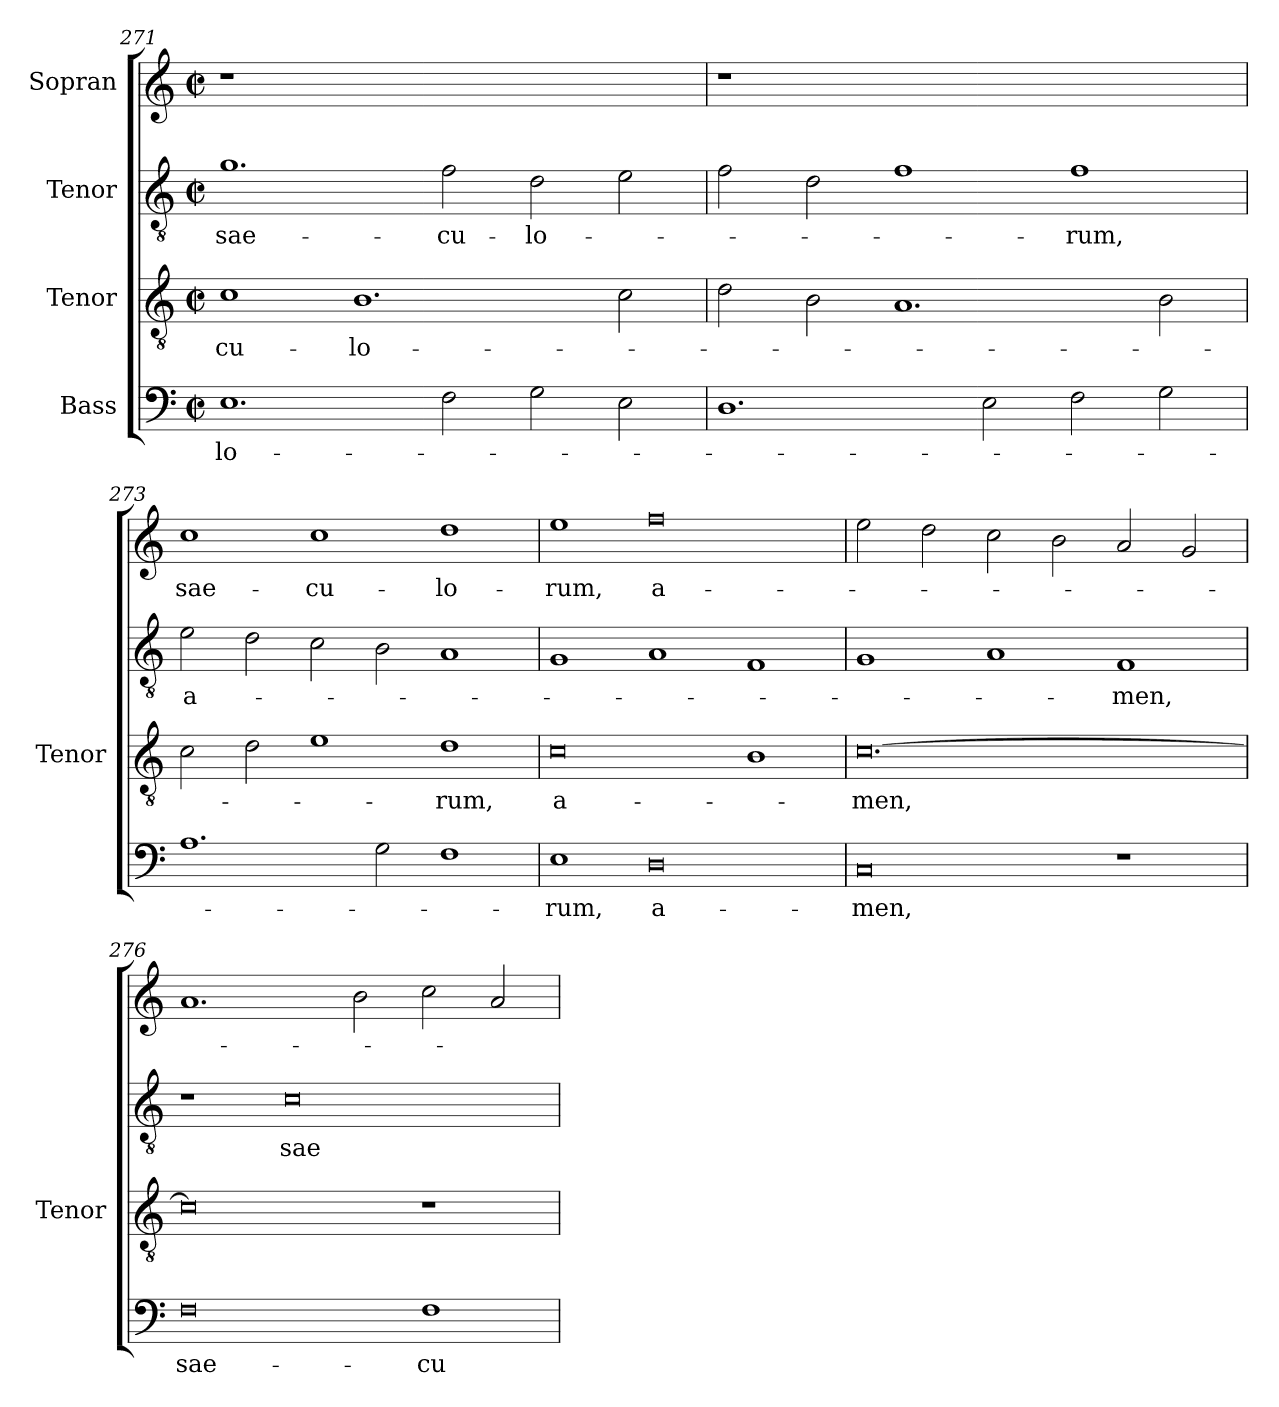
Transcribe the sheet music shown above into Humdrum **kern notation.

**kern	**text	**kern	**text	**kern	**text	**kern	**text
*part4	*part4	*part3	*part3	*part2	*part2	*part1	*part1
*staff4	*staff4	*staff3	*staff3	*staff2	*staff2	*staff1	*staff1
*I"Bass	*	*I"Tenor	*	*I"Tenor	*	*I"Sopran	*
*	*	*I'Tenor	*	*	*	*	*
*clefF4	*	*clefGv2	*	*clefGv2	*	*clefG2	*
*	*	*ITrd7c12	*	*ITrd7c12	*	*	*
*k[]	*	*k[]	*	*k[]	*	*k[]	*
*M2/2	*	*M2/2	*	*M2/2	*	*M2/2	*
*met(c|)	*	*met(c|)	*	*met(c|)	*	*met(c|)	*
=271	=271	=271	=271	=271	=271	=271	=271
!	!LO:LY:b:color=#000000	!	!	!	!	!	!
!	!	!	!LO:LY:b:color=#000000	!	!	!	!
!	!	!	!	!	!LO:LY:b:color=#000000	!LO:N:vis=1	!
1.Ei	-lo-	1Ci	-cu-	1.Gi	sae-	1r	.
!	!	!	!LO:LY:b:color=#000000	!	!	!	!
.	.	1.BBi	-lo-	.	.	0ryy	.
!	!	!	!	!	!LO:LY:b:color=#000000	!	!
2Fi\	.	.	.	2Fi\	-cu-	.	.
!	!	!	!	!	!LO:LY:b:color=#000000	!	!
2Gi\	.	.	.	2Di\	-lo-	.	.
2Ei\	.	2Ci\	.	2Ei\	.	.	.
=272	=272	=272	=272	=272	=272	=272	=272
!	!	!	!	!	!	!LO:N:vis=1	!
1.Di	.	2Di\	.	2Fi\	.	1r	.
.	.	2BBi\	.	2Di\	.	.	.
.	.	1.AAi	.	1Fi	.	0ryy	.
2Ei\	.	.	.	.	.	.	.
!	!	!	!	!	!LO:LY:b:color=#000000	!	!
2Fi\	.	.	.	1Fi	-rum,	.	.
2Gi\	.	2BBi\	.	.	.	.	.
=273	=273	=273	=273	=273	=273	=273	=273
!	!	!	!	!	!LO:LY:b:color=#000000	!	!
!	!	!	!	!	!	!	!LO:LY:b:color=#000000
1.Ai	.	2Ci\	.	2Ei\	a-	1cci	sae-
.	.	2Di\	.	2Di\	.	.	.
!	!	!	!	!	!	!	!LO:LY:b:color=#000000
.	.	1Ei	.	2Ci\	.	1cci	-cu-
2Gi\	.	.	.	2BBi\	.	.	.
!	!	!	!LO:LY:b:color=#000000	!	!	!	!
!	!	!	!	!	!	!	!LO:LY:b:color=#000000
1Fi	.	1Di	-rum,	1AAi	.	1ddi	-lo-
=274	=274	=274	=274	=274	=274	=274	=274
!	!LO:LY:b:color=#000000	!	!	!	!	!	!
!	!	!	!LO:LY:b:color=#000000	!	!	!	!
!	!	!	!	!	!	!	!LO:LY:b:color=#000000
1Ei	-rum,	0Ci	a-	1GGi	.	1eei	-rum,
!	!LO:LY:b:color=#000000	!	!	!	!	!	!
!	!	!	!	!	!	!	!LO:LY:b:color=#000000
0Di	a-	.	.	1AAi	.	0ffi	a-
.	.	1BBi	.	1FFi	.	.	.
!!LO:PB:g=z
=275	=275	=275	=275	=275	=275	=275	=275
!	!LO:LY:b:color=#000000	!	!	!	!	!	!
!	!	!	!LO:LY:b:color=#000000	!	!	!	!
0Ci	-men,	[>0.Ci	-men,	1GGi	.	2eei\	.
.	.	.	.	.	.	2ddi\	.
.	.	.	.	1AAi	.	2cci\	.
.	.	.	.	.	.	2bi\	.
!	!	!	!	!	!LO:LY:b:color=#000000	!	!
1r	.	.	.	1FFi	-men,	2ai/	.
.	.	.	.	.	.	2gi/	.
=276	=276	=276	=276	=276	=276	=276	=276
!	!LO:LY:b:color=#000000	!	!	!	!	!	!
0Fi	sae-	0Ci]	.	1r	.	1.ai	.
!	!	!	!	!	!LO:LY:b:color=#000000	!	!
.	.	.	.	0Ci	sae-	.	.
.	.	.	.	.	.	2bi\	.
!	!LO:LY:b:color=#000000	!	!	!	!	!	!
1Fi	-cu-	1r	.	.	.	2cci\	.
.	.	.	.	.	.	2ai/	.
=	=	=	=	=	=	=	=
*-	*-	*-	*-	*-	*-	*-	*-
